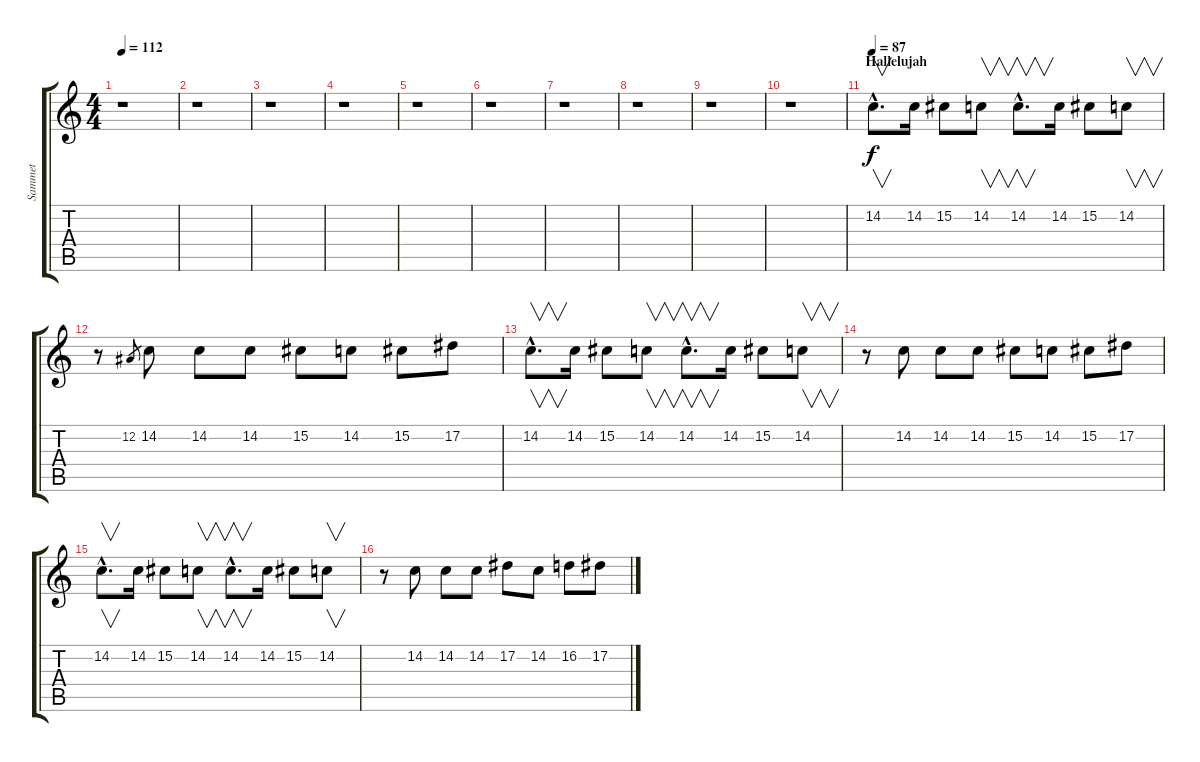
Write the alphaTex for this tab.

\track ("Sammet" "Sammet") {instrument choiraahs}
\staff {score tabs}
\tuning (Eb4 Bb3 Gb3 Db3 Ab2 Eb2) {hide}
\ts (4 4)
\tempo 112
\clef g2
\ks c
r.1{dy f} |
r.1 |
r.1 |
r.1 |
r.1 |
r.1 |
r.1 |
r.1 |
r.1 |
r.1 |
\section ("" "Hallelujah")
\tempo 87
14.2{hac}.8{v d} 14.2.16 15.2.8 14.2.8{v} 14.2{hac}.8{v d} 14.2.16 15.2.8 14.2.8{v} |
r.8 12.2.8{gr} 14.2.8 14.2.8 14.2.8 15.2.8 14.2.8 15.2.8 17.2.8 |
14.2{hac}.8{v d} 14.2.16 15.2.8 14.2.8{v} 14.2{hac}.8{v d} 14.2.16 15.2.8 14.2.8{v} |
r.8 14.2.8 14.2.8 14.2.8 15.2.8 14.2.8 15.2.8 17.2.8 |
14.2{hac}.8{v d} 14.2.16 15.2.8 14.2.8{v} 14.2{hac}.8{v d} 14.2.16 15.2.8 14.2.8{v} |
r.8 14.2.8 14.2.8 14.2.8 17.2.8 14.2.8 16.2.8 17.2.8
